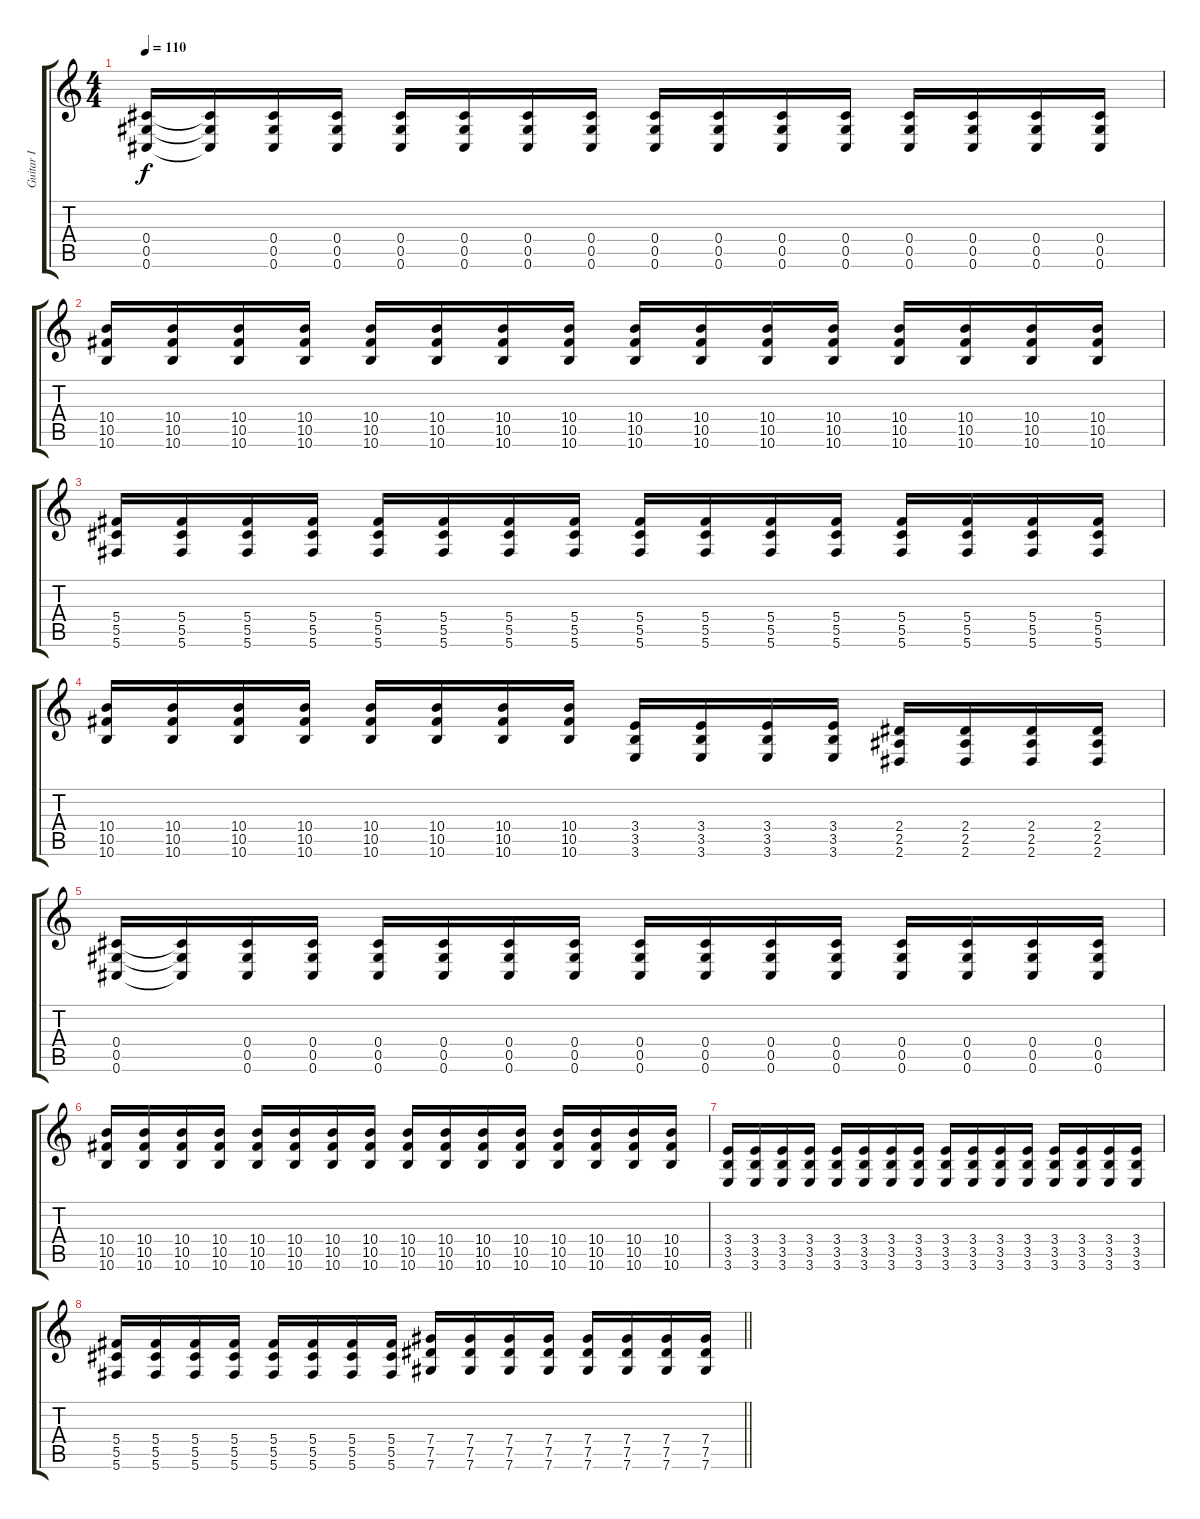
\track ("Guitar I" "Guitar I") {instrument distortionguitar}
\staff {score tabs}
\tuning (Eb4 Bb3 Gb3 Db3 Ab2 Db2) {hide}
\ts (4 4)
\tempo 110
\clef g2
\ks c
(0.4 0.5 0.6).16{dy f} (0.4{t} 0.5{t} 0.6{t}).16 (0.4 0.5 0.6).16 (0.4 0.5 0.6).16 (0.4 0.5 0.6).16 (0.4 0.5 0.6).16 (0.4 0.5 0.6).16 (0.4 0.5 0.6).16 (0.4 0.5 0.6).16 (0.4 0.5 0.6).16 (0.4 0.5 0.6).16 (0.4 0.5 0.6).16 (0.4 0.5 0.6).16 (0.4 0.5 0.6).16 (0.4 0.5 0.6).16 (0.4 0.5 0.6).16 |
(10.4 10.5 10.6).16 (10.4 10.5 10.6).16 (10.4 10.5 10.6).16 (10.4 10.5 10.6).16 (10.4 10.5 10.6).16 (10.4 10.5 10.6).16 (10.4 10.5 10.6).16 (10.4 10.5 10.6).16 (10.4 10.5 10.6).16 (10.4 10.5 10.6).16 (10.4 10.5 10.6).16 (10.4 10.5 10.6).16 (10.4 10.5 10.6).16 (10.4 10.5 10.6).16 (10.4 10.5 10.6).16 (10.4 10.5 10.6).16 |
(5.4 5.5 5.6).16 (5.4 5.5 5.6).16 (5.4 5.5 5.6).16 (5.4 5.5 5.6).16 (5.4 5.5 5.6).16 (5.4 5.5 5.6).16 (5.4 5.5 5.6).16 (5.4 5.5 5.6).16 (5.4 5.5 5.6).16 (5.4 5.5 5.6).16 (5.4 5.5 5.6).16 (5.4 5.5 5.6).16 (5.4 5.5 5.6).16 (5.4 5.5 5.6).16 (5.4 5.5 5.6).16 (5.4 5.5 5.6).16 |
(10.4 10.5 10.6).16 (10.4 10.5 10.6).16 (10.4 10.5 10.6).16 (10.4 10.5 10.6).16 (10.4 10.5 10.6).16 (10.4 10.5 10.6).16 (10.4 10.5 10.6).16 (10.4 10.5 10.6).16 (3.4 3.5 3.6).16 (3.4 3.5 3.6).16 (3.4 3.5 3.6).16 (3.4 3.5 3.6).16 (2.4 2.5 2.6).16 (2.4 2.5 2.6).16 (2.4 2.5 2.6).16 (2.4 2.5 2.6).16 |
(0.4 0.5 0.6).16 (0.4{t} 0.5{t} 0.6{t}).16 (0.4 0.5 0.6).16 (0.4 0.5 0.6).16 (0.4 0.5 0.6).16 (0.4 0.5 0.6).16 (0.4 0.5 0.6).16 (0.4 0.5 0.6).16 (0.4 0.5 0.6).16 (0.4 0.5 0.6).16 (0.4 0.5 0.6).16 (0.4 0.5 0.6).16 (0.4 0.5 0.6).16 (0.4 0.5 0.6).16 (0.4 0.5 0.6).16 (0.4 0.5 0.6).16 |
(10.4 10.5 10.6).16 (10.4 10.5 10.6).16 (10.4 10.5 10.6).16 (10.4 10.5 10.6).16 (10.4 10.5 10.6).16 (10.4 10.5 10.6).16 (10.4 10.5 10.6).16 (10.4 10.5 10.6).16 (10.4 10.5 10.6).16 (10.4 10.5 10.6).16 (10.4 10.5 10.6).16 (10.4 10.5 10.6).16 (10.4 10.5 10.6).16 (10.4 10.5 10.6).16 (10.4 10.5 10.6).16 (10.4 10.5 10.6).16 |
(3.4 3.5 3.6).16 (3.4 3.5 3.6).16 (3.4 3.5 3.6).16 (3.4 3.5 3.6).16 (3.4 3.5 3.6).16 (3.4 3.5 3.6).16 (3.4 3.5 3.6).16 (3.4 3.5 3.6).16 (3.4 3.5 3.6).16 (3.4 3.5 3.6).16 (3.4 3.5 3.6).16 (3.4 3.5 3.6).16 (3.4 3.5 3.6).16 (3.4 3.5 3.6).16 (3.4 3.5 3.6).16 (3.4 3.5 3.6).16 |
\barLineRight lightlight
(5.4 5.5 5.6).16 (5.4 5.5 5.6).16 (5.4 5.5 5.6).16 (5.4 5.5 5.6).16 (5.4 5.5 5.6).16 (5.4 5.5 5.6).16 (5.4 5.5 5.6).16 (5.4 5.5 5.6).16 (7.4 7.5 7.6).16 (7.4 7.5 7.6).16 (7.4 7.5 7.6).16 (7.4 7.5 7.6).16 (7.4 7.5 7.6).16 (7.4 7.5 7.6).16 (7.4 7.5 7.6).16 (7.4 7.5 7.6).16
